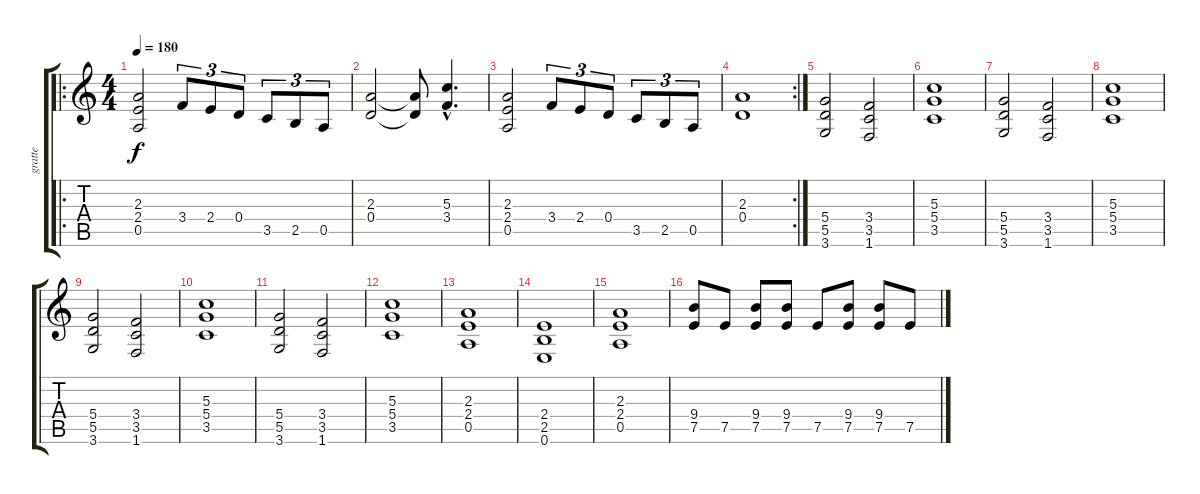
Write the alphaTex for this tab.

\track ("gratte" "gratte") {instrument distortionguitar}
\staff {score tabs}
\tuning (E4 B3 G3 D3 A2 E2) {hide}
\ro
\ts (4 4)
\tempo 180
\clef g2
\ks c
(2.3 2.4 0.5).2{dy f instrument distortionguitar} 3.4.8{tu (3 2)} 2.4.8{tu (3 2)} 0.4.8{tu (3 2)} 3.5.8{tu (3 2)} 2.5.8{tu (3 2)} 0.5.8{tu (3 2)} |
(2.3 0.4).2 (2.3{t} 0.4{t}).8 (5.3{hac} 3.4{hac}).4{d} |
(2.3 2.4 0.5).2 3.4.8{tu (3 2)} 2.4.8{tu (3 2)} 0.4.8{tu (3 2)} 3.5.8{tu (3 2)} 2.5.8{tu (3 2)} 0.5.8{tu (3 2)} |
\rc 2
(2.3 0.4).1 |
(5.4 5.5 3.6).2 (3.4 3.5 1.6).2 |
(5.3 5.4 3.5).1 |
(5.4 5.5 3.6).2 (3.4 3.5 1.6).2 |
(5.3 5.4 3.5).1 |
(5.4 5.5 3.6).2 (3.4 3.5 1.6).2 |
(5.3 5.4 3.5).1 |
(5.4 5.5 3.6).2 (3.4 3.5 1.6).2 |
(5.3 5.4 3.5).1 |
(2.3 2.4 0.5).1 |
(2.4 2.5 0.6).1 |
(2.3 2.4 0.5).1 |
(9.4 7.5).8 7.5.8 (9.4 7.5).8 (9.4 7.5).8 7.5.8 (9.4 7.5).8 (9.4 7.5).8 7.5.8
